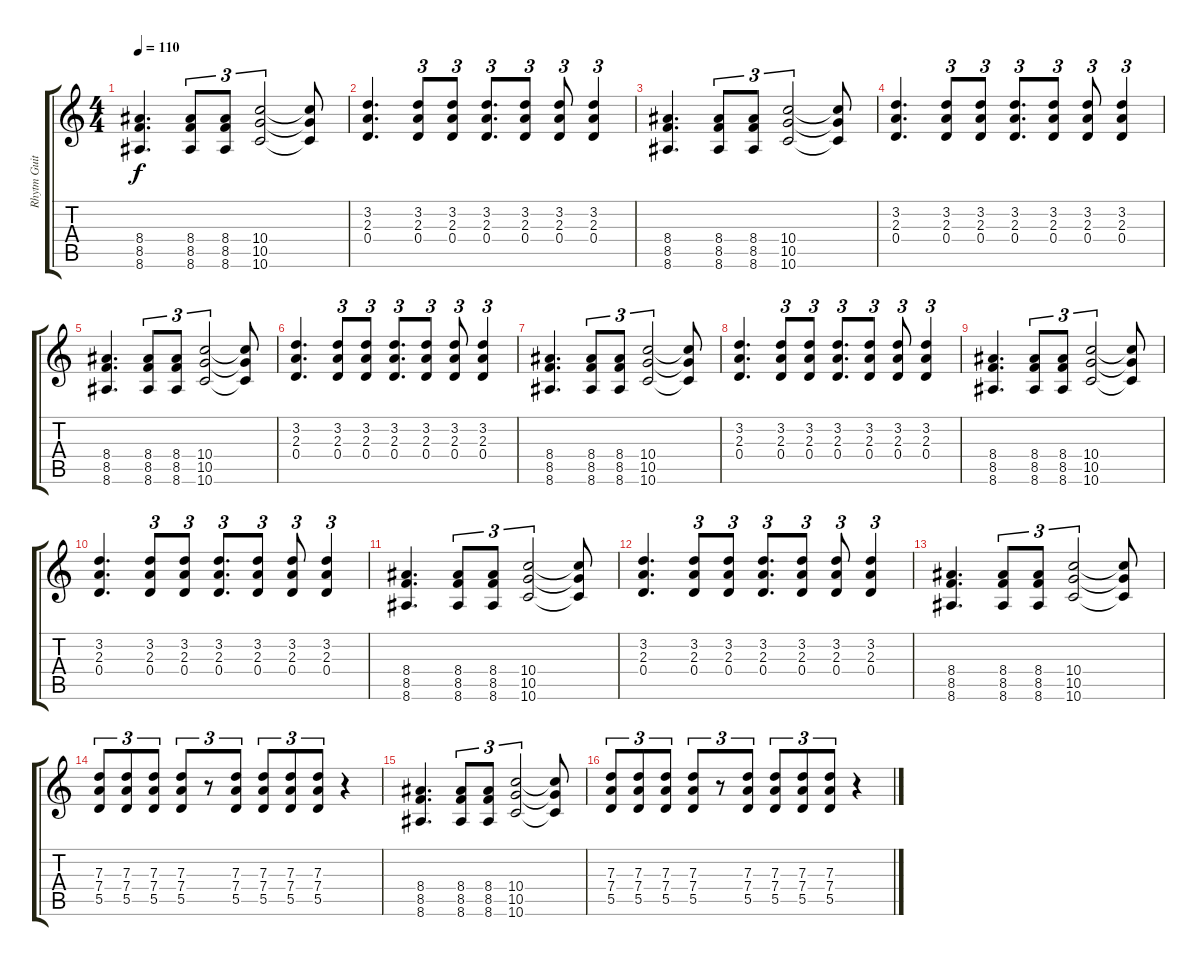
\track ("Rhytm Guitar" "Rhytm Guit") {instrument distortionguitar}
\staff {score tabs}
\tuning (E4 B3 G3 D3 A2 D2) {hide}
\ts (4 4)
\tempo 110
\clef g2
\ks c
(8.4 8.5 8.6).4{d dy f} (8.4 8.5 8.6).8{tu (3 2)} (8.4 8.5 8.6).8{tu (3 2)} (10.4 10.5 10.6).2{tu (3 2)} (10.4{t} 10.5{t} 10.6{t}).8 |
(3.2 2.3 0.4).4{d} (3.2 2.3 0.4).8{tu (3 2)} (3.2 2.3 0.4).8{tu (3 2)} (3.2 2.3 0.4).8{d tu (3 2)} (3.2 2.3 0.4).8{tu (3 2)} (3.2 2.3 0.4).8{tu (3 2)} (3.2 2.3 0.4).4{tu (3 2)} |
(8.4 8.5 8.6).4{d} (8.4 8.5 8.6).8{tu (3 2)} (8.4 8.5 8.6).8{tu (3 2)} (10.4 10.5 10.6).2{tu (3 2)} (10.4{t} 10.5{t} 10.6{t}).8 |
(3.2 2.3 0.4).4{d} (3.2 2.3 0.4).8{tu (3 2)} (3.2 2.3 0.4).8{tu (3 2)} (3.2 2.3 0.4).8{d tu (3 2)} (3.2 2.3 0.4).8{tu (3 2)} (3.2 2.3 0.4).8{tu (3 2)} (3.2 2.3 0.4).4{tu (3 2)} |
(8.4 8.5 8.6).4{d} (8.4 8.5 8.6).8{tu (3 2)} (8.4 8.5 8.6).8{tu (3 2)} (10.4 10.5 10.6).2{tu (3 2)} (10.4{t} 10.5{t} 10.6{t}).8 |
(3.2 2.3 0.4).4{d} (3.2 2.3 0.4).8{tu (3 2)} (3.2 2.3 0.4).8{tu (3 2)} (3.2 2.3 0.4).8{d tu (3 2)} (3.2 2.3 0.4).8{tu (3 2)} (3.2 2.3 0.4).8{tu (3 2)} (3.2 2.3 0.4).4{tu (3 2)} |
(8.4 8.5 8.6).4{d} (8.4 8.5 8.6).8{tu (3 2)} (8.4 8.5 8.6).8{tu (3 2)} (10.4 10.5 10.6).2{tu (3 2)} (10.4{t} 10.5{t} 10.6{t}).8 |
(3.2 2.3 0.4).4{d} (3.2 2.3 0.4).8{tu (3 2)} (3.2 2.3 0.4).8{tu (3 2)} (3.2 2.3 0.4).8{d tu (3 2)} (3.2 2.3 0.4).8{tu (3 2)} (3.2 2.3 0.4).8{tu (3 2)} (3.2 2.3 0.4).4{tu (3 2)} |
(8.4 8.5 8.6).4{d} (8.4 8.5 8.6).8{tu (3 2)} (8.4 8.5 8.6).8{tu (3 2)} (10.4 10.5 10.6).2{tu (3 2)} (10.4{t} 10.5{t} 10.6{t}).8 |
(3.2 2.3 0.4).4{d} (3.2 2.3 0.4).8{tu (3 2)} (3.2 2.3 0.4).8{tu (3 2)} (3.2 2.3 0.4).8{d tu (3 2)} (3.2 2.3 0.4).8{tu (3 2)} (3.2 2.3 0.4).8{tu (3 2)} (3.2 2.3 0.4).4{tu (3 2)} |
(8.4 8.5 8.6).4{d} (8.4 8.5 8.6).8{tu (3 2)} (8.4 8.5 8.6).8{tu (3 2)} (10.4 10.5 10.6).2{tu (3 2)} (10.4{t} 10.5{t} 10.6{t}).8 |
(3.2 2.3 0.4).4{d} (3.2 2.3 0.4).8{tu (3 2)} (3.2 2.3 0.4).8{tu (3 2)} (3.2 2.3 0.4).8{d tu (3 2)} (3.2 2.3 0.4).8{tu (3 2)} (3.2 2.3 0.4).8{tu (3 2)} (3.2 2.3 0.4).4{tu (3 2)} |
(8.4 8.5 8.6).4{d} (8.4 8.5 8.6).8{tu (3 2)} (8.4 8.5 8.6).8{tu (3 2)} (10.4 10.5 10.6).2{tu (3 2)} (10.4{t} 10.5{t} 10.6{t}).8 |
(7.3 7.4 5.5).8{tu (3 2)} (7.3 7.4 5.5).8{tu (3 2)} (7.3 7.4 5.5).8{tu (3 2)} (7.3 7.4 5.5).8{tu (3 2)} r.8{tu (3 2)} (7.3 7.4 5.5).8{tu (3 2)} (7.3 7.4 5.5).8{tu (3 2)} (7.3 7.4 5.5).8{tu (3 2)} (7.3 7.4 5.5).8{tu (3 2)} r.4 |
(8.4 8.5 8.6).4{d} (8.4 8.5 8.6).8{tu (3 2)} (8.4 8.5 8.6).8{tu (3 2)} (10.4 10.5 10.6).2{tu (3 2)} (10.4{t} 10.5{t} 10.6{t}).8 |
(7.3 7.4 5.5).8{tu (3 2)} (7.3 7.4 5.5).8{tu (3 2)} (7.3 7.4 5.5).8{tu (3 2)} (7.3 7.4 5.5).8{tu (3 2)} r.8{tu (3 2)} (7.3 7.4 5.5).8{tu (3 2)} (7.3 7.4 5.5).8{tu (3 2)} (7.3 7.4 5.5).8{tu (3 2)} (7.3 7.4 5.5).8{tu (3 2)} r.4
